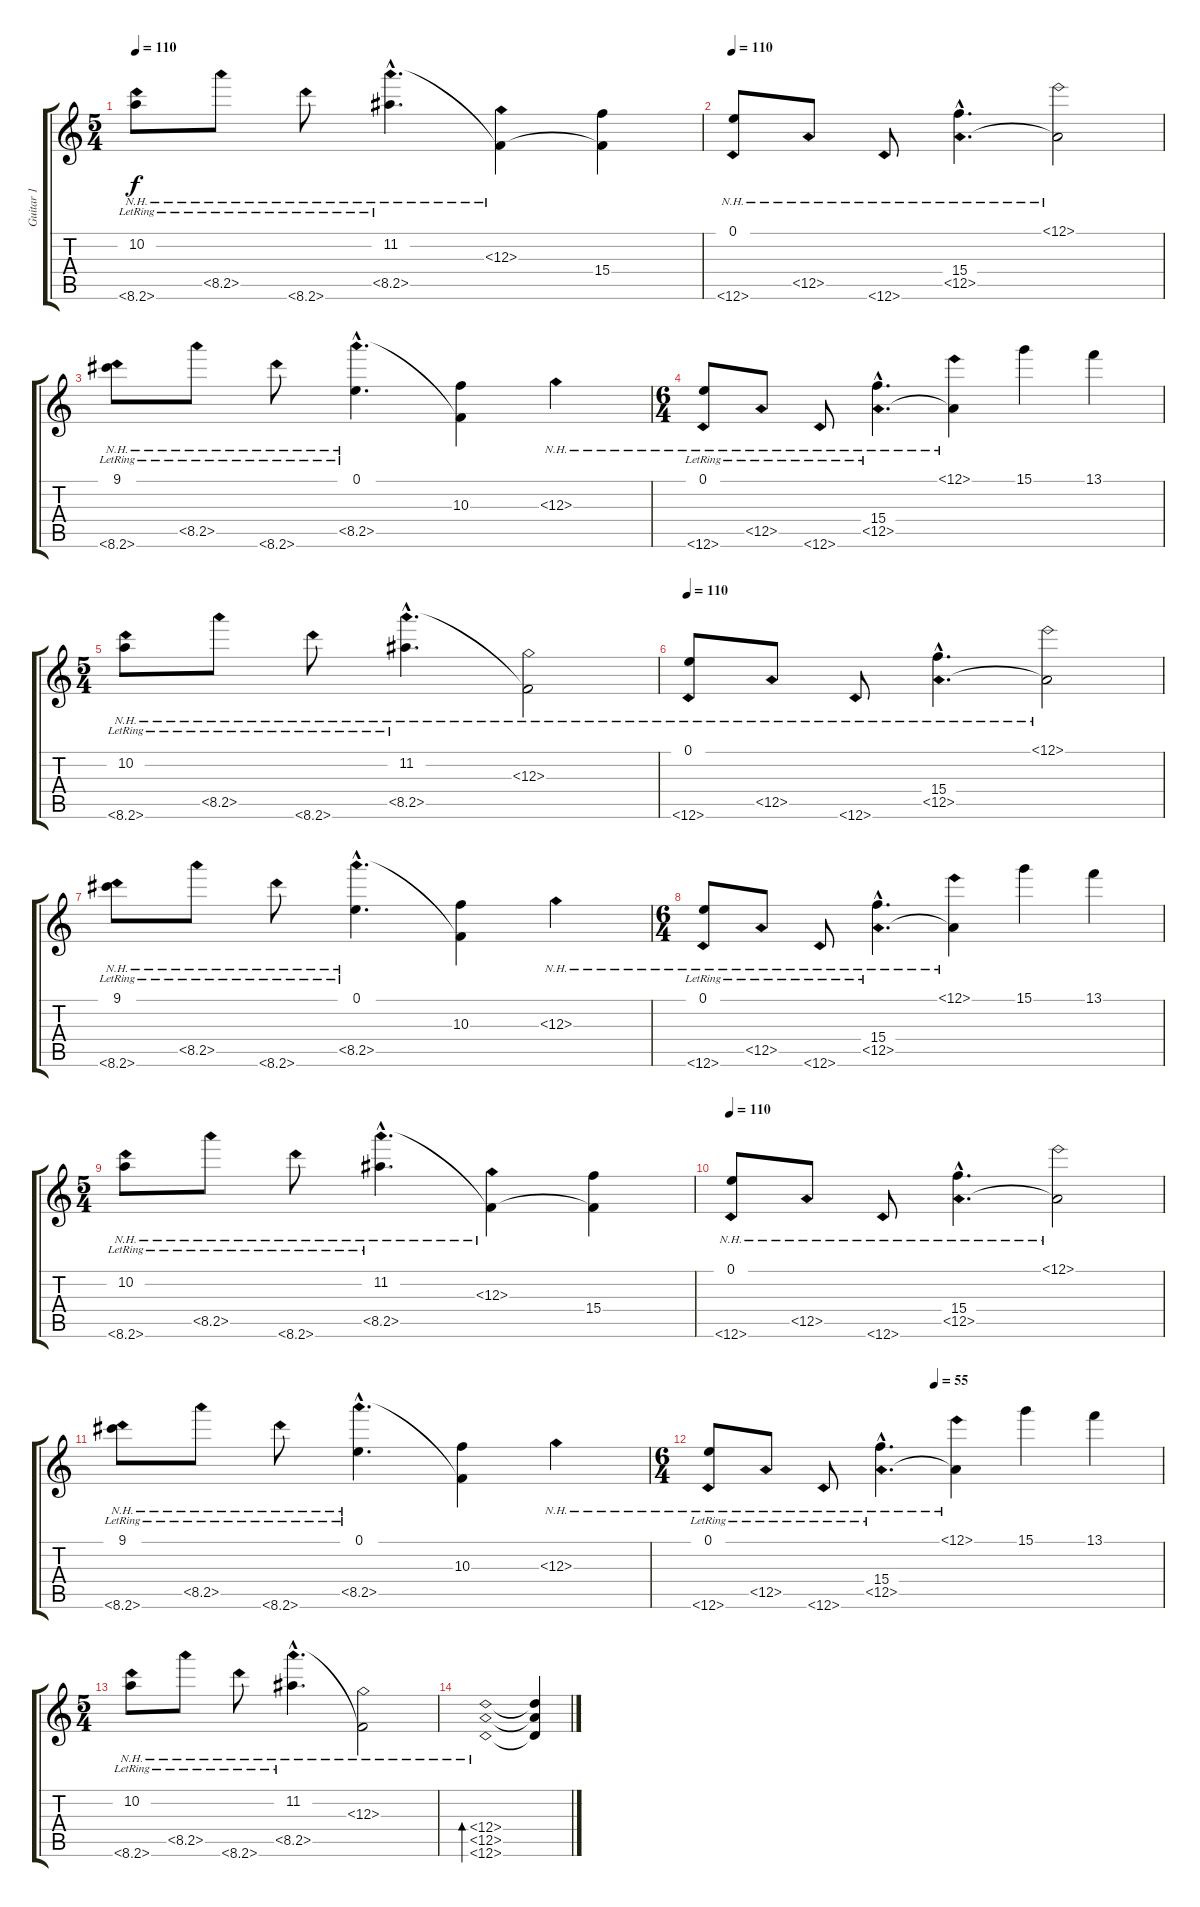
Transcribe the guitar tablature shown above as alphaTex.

\track ("Guitar 1" "Guitar 1") {instrument acousticguitarsteel}
\staff {score tabs}
\tuning (E4 B3 G3 D3 A2 D2) {hide}
\ts (5 4)
\tempo 110
\clef g2
\ks c
(10.2{lr} 8.6{nh lr}).8{dy f} 8.5{nh lr}.8 8.6{nh lr}.8 (11.2{hac} 8.5{nh hac lr}).4{d} (12.3{nh} 8.5{t}).4 (15.4 8.5{t}).4 |
\tempo 110
(0.1 12.6{nh}).8 12.5{nh}.8 12.6{nh}.8 (15.4{hac} 12.5{nh hac}).4{d} (12.1{nh} 12.5{t}).2 |
(9.1{lr} 8.6{nh lr}).8 8.5{nh lr}.8 8.6{nh lr}.8 (0.1{hac} 8.5{nh hac lr}).4{d} (10.3 8.5{t}).4 12.3{nh}.4 |
\ts (6 4)
(0.1 12.6{nh lr}).8 12.5{nh lr}.8 12.6{nh lr}.8 (15.4{hac} 12.5{nh hac lr}).4{d} (12.1{nh} 12.5{t}).4 15.1.4 13.1.4 |
\ts (5 4)
(10.2{lr} 8.6{nh lr}).8 8.5{nh lr}.8 8.6{nh lr}.8 (11.2{hac} 8.5{nh hac lr}).4{d} (12.3{nh} 8.5{t}).2 |
\tempo 110
(0.1 12.6{nh}).8 12.5{nh}.8 12.6{nh}.8 (15.4{hac} 12.5{nh hac}).4{d} (12.1{nh} 12.5{t}).2 |
(9.1{lr} 8.6{nh lr}).8 8.5{nh lr}.8 8.6{nh lr}.8 (0.1{hac} 8.5{nh hac lr}).4{d} (10.3 8.5{t}).4 12.3{nh}.4 |
\ts (6 4)
(0.1 12.6{nh lr}).8 12.5{nh lr}.8 12.6{nh lr}.8 (15.4{hac} 12.5{nh hac lr}).4{d} (12.1{nh} 12.5{t}).4 15.1.4 13.1.4 |
\ts (5 4)
(10.2{lr} 8.6{nh lr}).8 8.5{nh lr}.8 8.6{nh lr}.8 (11.2{hac} 8.5{nh hac lr}).4{d} (12.3{nh} 8.5{t}).4 (15.4 8.5{t}).4 |
\tempo 110
(0.1 12.6{nh}).8 12.5{nh}.8 12.6{nh}.8 (15.4{hac} 12.5{nh hac}).4{d} (12.1{nh} 12.5{t}).2 |
(9.1{lr} 8.6{nh lr}).8 8.5{nh lr}.8 8.6{nh lr}.8 (0.1{hac} 8.5{nh hac lr}).4{d} (10.3 8.5{t}).4 12.3{nh}.4 |
\ts (6 4)
\tempo (55 0.5)
(0.1 12.6{nh lr}).8 12.5{nh lr}.8 12.6{nh lr}.8 (15.4{hac} 12.5{nh hac lr}).4{d} (12.1{nh} 12.5{t}).4 15.1.4 13.1.4 |
\ts (5 4)
(10.2{lr} 8.6{nh lr}).8 8.5{nh lr}.8 8.6{nh lr}.8 (11.2{hac} 8.5{nh hac lr}).4{d} (12.3{nh} 8.5{t}).2 |
(12.4{nh} 12.5{nh} 12.6{nh}).1{bd 120} (12.4{t} 12.5{t} 12.6{t}).4
